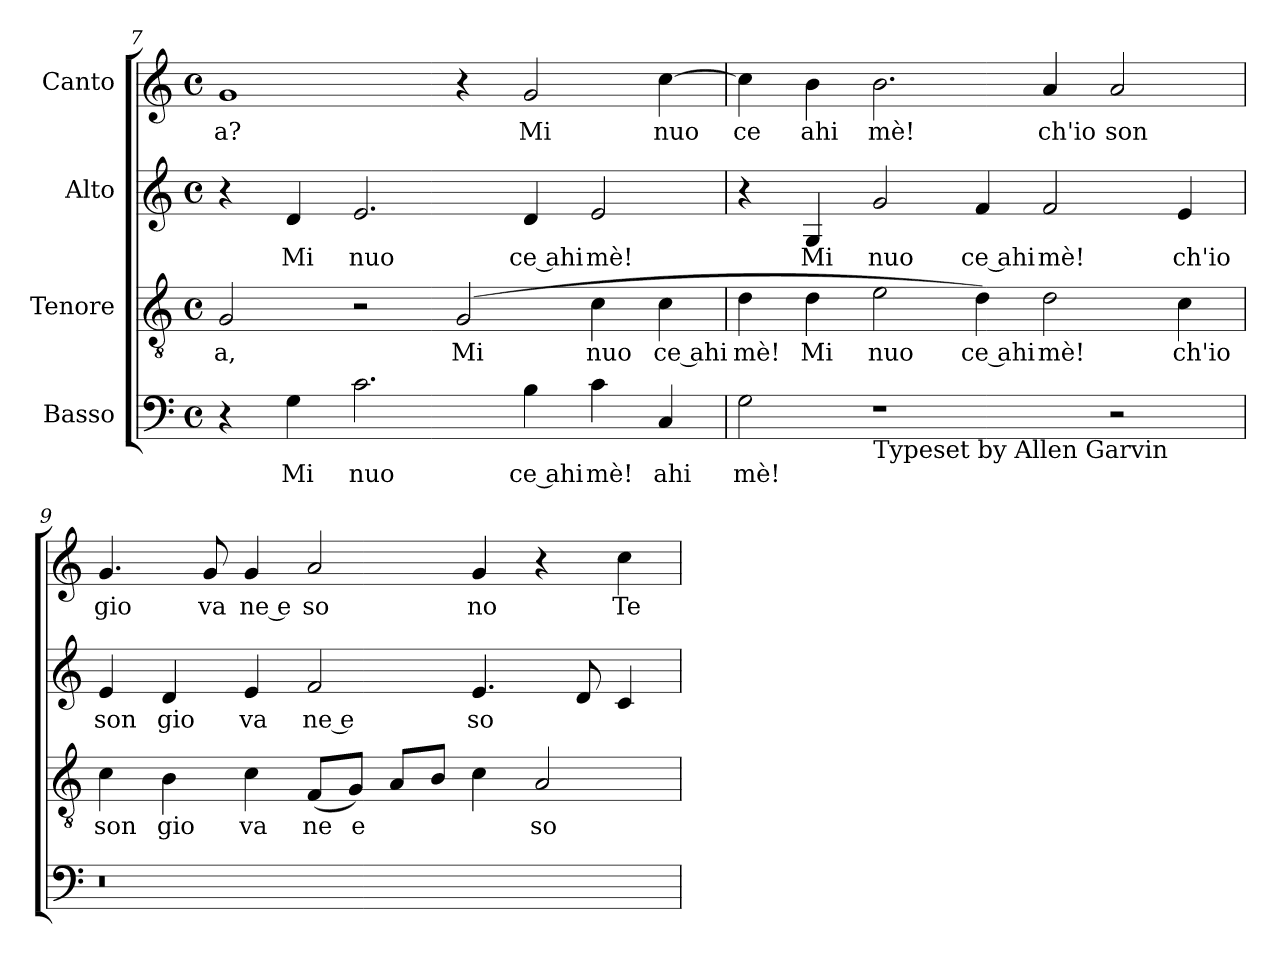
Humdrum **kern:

**kern	**text	**kern	**text	**kern	**text	**kern	**text
*part4	*part4	*part3	*part3	*part2	*part2	*part1	*part1
*staff4	*staff4	*staff3	*staff3	*staff2	*staff2	*staff1	*staff1
*I"Basso	*	*I"Tenore	*	*I"Alto	*	*I"Canto	*
*clefF4	*	*clefGv2	*	*clefG2	*	*clefG2	*
*M4/4	*	*M4/4	*	*M4/4	*	*M4/4	*
*met(c)	*	*met(c)	*	*met(c)	*	*met(c)	*
=7	=7	=7	=7	=7	=7	=7	=7
!	!	!	!LO:LY:b:cj	!	!	!	!LO:LY:b:cj
4r	.	2G/	a,	4r	.	1g	a?
!	!LO:LY:b:cj	!	!	!	!LO:LY:b:cj	!	!
4G\	Mi	.	.	4d/	Mi	.	.
!	!LO:LY:b:cj	!	!	!	!LO:LY:b:cj	!	!
2.c\	nuo	2r	.	2.e/	nuo	.	.
!	!	!	!LO:LY:b:cj	!	!	!	!
.	.	(<2G/	Mi	.	.	4r	.
!	!LO:LY:b:rj	!	!	!	!LO:LY:b:rj	!	!LO:LY:b:cj
4B\	ce ahi	.	.	4d/	ce ahi	2g/	Mi
!	!LO:LY:b:cj	!	!LO:LY:b:cj	!	!LO:LY:b:cj	!	!
4c\	mè!	4c\	nuo	2e/	mè!	.	.
!	!LO:LY:b:cj	!	!LO:LY:b:rj	!	!	!	!LO:LY:b
4C/	ahi	4c\	ce ahi	.	.	[<4cc\	nuo
!!LO:LB:g=z
=8	=8	=8	=8	=8	=8	=8	=8
!	!LO:LY:b:cj	!	!LO:LY:b:cj	!	!	!	!LO:LY:b
2G\	mè!	4d\	mè!	4r	.	4cc\]	ce
!	!	!	!LO:LY:b:cj	!	!LO:LY:b:cj	!	!LO:LY:b
.	.	4d\	Mi	4G/	Mi	4b\	ahi
!LO:TX:b:t=Typeset by Allen Garvin	!	!	!	!	!	!	!
!	!	!	!LO:LY:b:cj	!	!LO:LY:b:cj	!	!LO:LY:b:cj
1r	.	2e\	nuo	2g/	nuo	2.b\	mè!
!	!	!	!LO:LY:b:rj	!	!LO:LY:b:rj	!	!
.	.	4d\)	ce ahi	4f/	ce ahi	.	.
!	!	!	!LO:LY:b:cj	!	!LO:LY:b:cj	!	!LO:LY:b:cj
.	.	2d\	mè!	2f/	mè!	4a/	ch'io
!	!	!	!	!	!	!	!LO:LY:b:cj
2r	.	.	.	.	.	2a/	son
!	!	!	!LO:LY:b:cj	!	!LO:LY:b:cj	!	!
.	.	4c\	ch'io	4e/	ch'io	.	.
=9	=9	=9	=9	=9	=9	=9	=9
!	!	!	!LO:LY:b:cj	!	!LO:LY:b:cj	!	!LO:LY:b:cj
0r	.	4c\	son	4e/	son	4.g/	gio
!	!	!	!LO:LY:b:cj	!	!LO:LY:b:cj	!	!
.	.	4B\	gio	4d/	gio	.	.
!	!	!	!	!	!	!	!LO:LY:b:cj
.	.	.	.	.	.	8g/	va
!	!	!	!LO:LY:b:cj	!	!LO:LY:b:cj	!	!LO:LY:b:rj
.	.	4c\	va	4e/	va	4g/	ne e
!	!	!	!LO:LY:b:cj	!	!LO:LY:b:rj	!	!LO:LY:b:cj
.	.	(>8F/L	ne	2f/	ne e	2a/	so
!	!	!	!LO:LY:b	!	!	!	!
.	.	8G/J)	e	.	.	.	.
.	.	8A/L	.	.	.	.	.
.	.	8B/J	.	.	.	.	.
!	!	!	!	!	!LO:LY:b:cj	!	!LO:LY:b:cj
.	.	4c\	.	4.e/	so	4g/	no
!	!	!	!LO:LY:b:cj	!	!	!	!
.	.	2A/	so	.	.	4r	.
.	.	.	.	8d/	.	.	.
!	!	!	!	!	!	!	!LO:LY:b:cj
.	.	.	.	4c/	.	4cc\	Te
=	=	=	=	=	=	=	=
*-	*-	*-	*-	*-	*-	*-	*-
